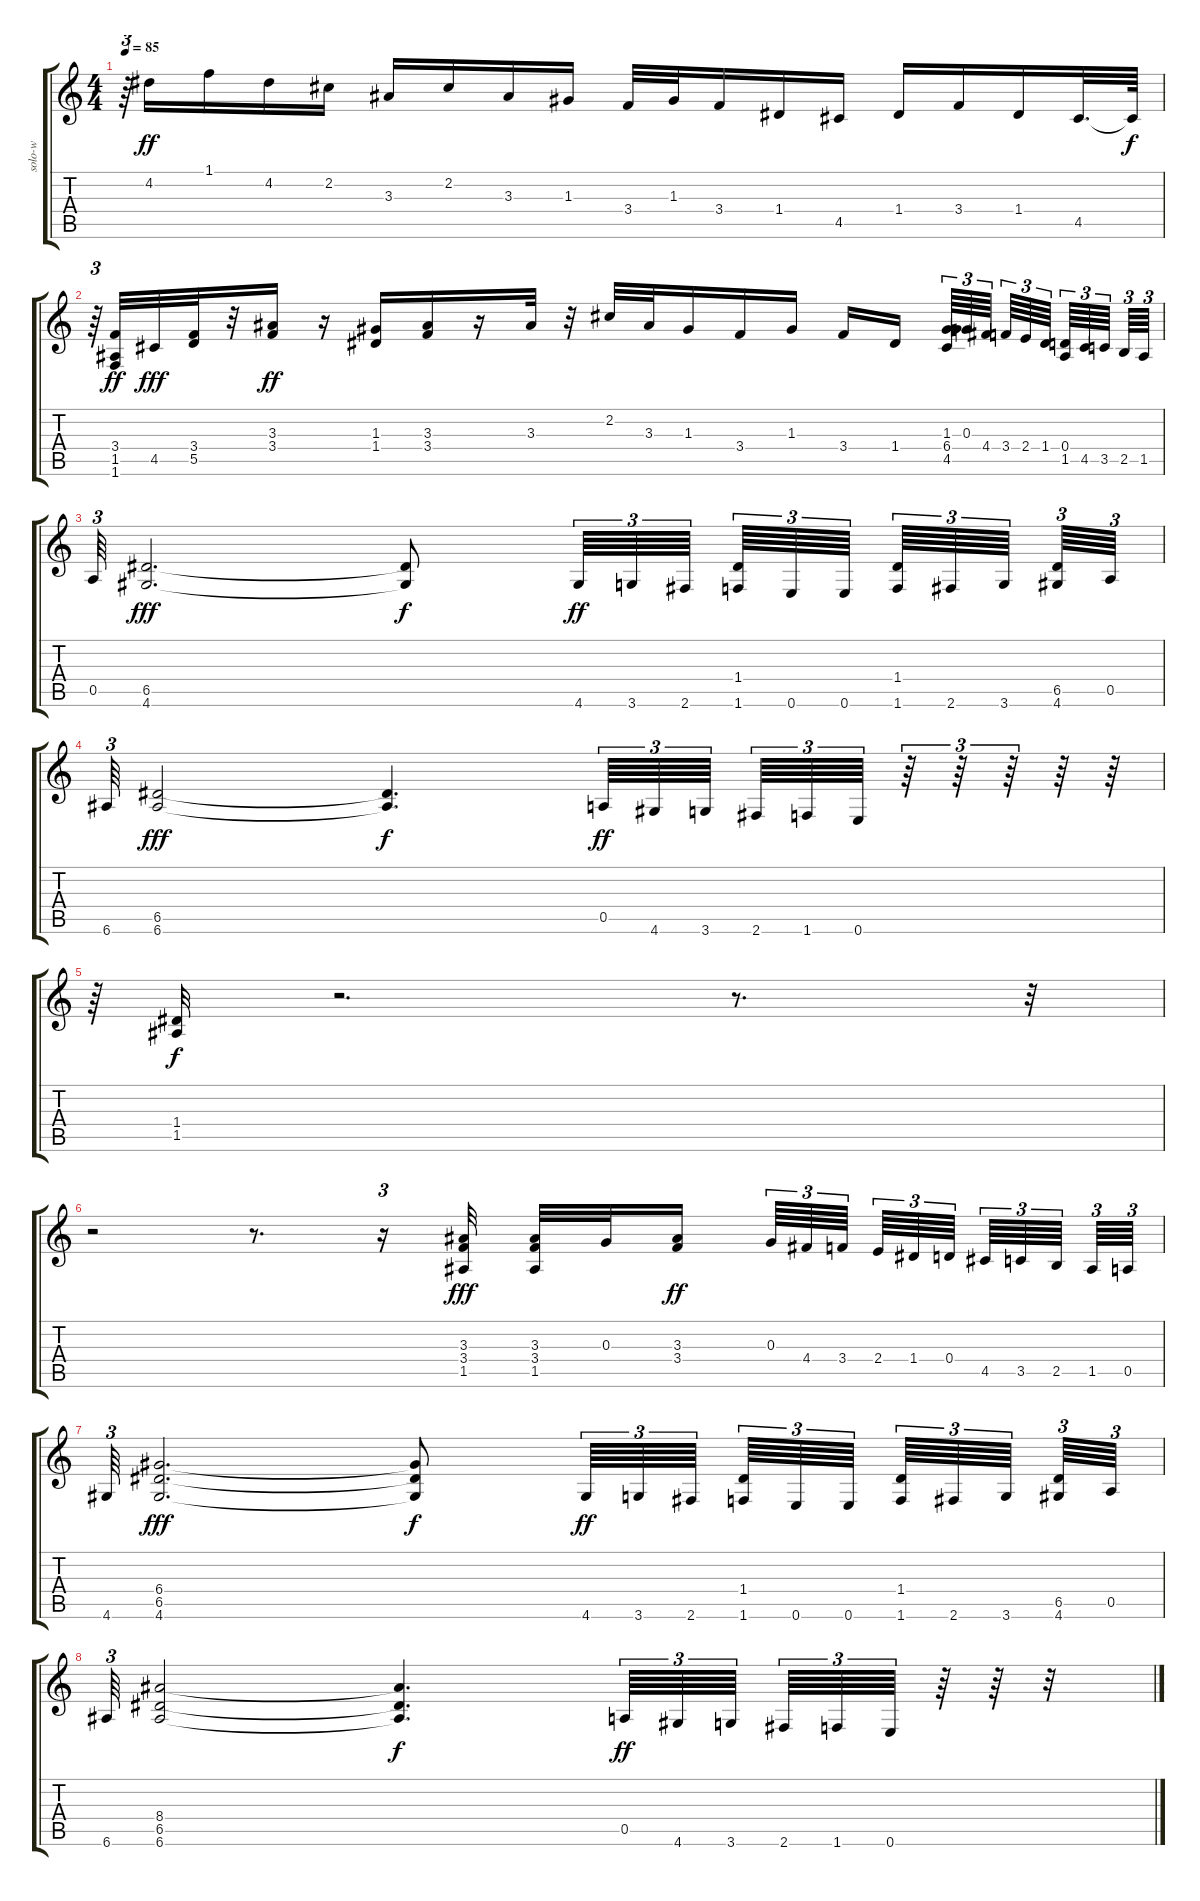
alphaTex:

\track ("solo-w" "solo-w") {instrument overdrivenguitar}
\staff {score tabs}
\tuning (E4 B3 G3 D3 A2 E2) {hide}
\ts (4 4)
\tempo 85
\clef g2
\ks c
r.64{tu (3 2) dy ff} 4.2.16 1.1.16 4.2.16 2.2.16 3.3.16 2.2.16 3.3.16 1.3.16 3.4.32 1.3.32 3.4.16 1.4.16 4.5.16 1.4.16 3.4.16 1.4.16 4.5.32{d} 4.5{t}.64{dy f} |
r.64{tu (3 2)} (3.4 1.5 1.6).32{dy ff} 4.5.32{dy fff} (3.4 5.5).32 r.32 (3.3 3.4).16{dy ff} r.16 (1.3 1.4).16 (3.3 3.4).16 r.16 3.3.32 r.32 2.2.32 3.3.32 1.3.16 3.4.16 1.3.16 3.4.16 1.4.16 (1.3 6.4 4.5).64{tu (3 2)} 0.3.64{tu (3 2)} 4.4.64{tu (3 2)} 3.4.64{tu (3 2)} 2.4.64{tu (3 2)} 1.4.64{tu (3 2)} (0.4 1.5).64{tu (3 2)} 4.5.64{tu (3 2)} 3.5.64{tu (3 2)} 2.5.64{tu (3 2)} 1.5.64{tu (3 2)} |
0.5.64{tu (3 2)} (6.5 4.6).2{d dy fff} (6.5{t} 4.6{t}).8{dy f} 4.6.64{tu (3 2) dy ff} 3.6.64{tu (3 2)} 2.6.64{tu (3 2)} (1.4 1.6).64{tu (3 2)} 0.6.64{tu (3 2)} 0.6.64{tu (3 2)} (1.4 1.6).64{tu (3 2)} 2.6.64{tu (3 2)} 3.6.64{tu (3 2)} (6.5 4.6).64{tu (3 2)} 0.5.64{tu (3 2)} |
6.6.64{tu (3 2)} (6.5 6.6).2{dy fff} (6.5{t} 6.6{t}).4{d dy f} 0.5.64{tu (3 2) dy ff} 4.6.64{tu (3 2)} 3.6.64{tu (3 2)} 2.6.64{tu (3 2)} 1.6.64{tu (3 2)} 0.6.64{tu (3 2)} r.64{tu (3 2)} r.64{tu (3 2)} r.64{tu (3 2)} r.64{tu (3 2)} r.64{tu (3 2)} |
r.64{tu (3 2)} (1.4 1.5).32{dy f} r.2{d} r.8{d} r.32{tu (3 2)} |
r.2 r.8{d} r.16{tu (3 2)} (3.3 3.4 1.5).32{dy fff} (3.3 3.4 1.5).32 0.3.32 (3.3 3.4).16{dy ff} 0.3.64{tu (3 2)} 4.4.64{tu (3 2)} 3.4.64{tu (3 2)} 2.4.64{tu (3 2)} 1.4.64{tu (3 2)} 0.4.64{tu (3 2)} 4.5.64{tu (3 2)} 3.5.64{tu (3 2)} 2.5.64{tu (3 2)} 1.5.64{tu (3 2)} 0.5.64{tu (3 2)} |
4.6.64{tu (3 2)} (6.4 6.5 4.6).2{d dy fff} (6.4{t} 6.5{t} 4.6{t}).8{dy f} 4.6.64{tu (3 2) dy ff} 3.6.64{tu (3 2)} 2.6.64{tu (3 2)} (1.4 1.6).64{tu (3 2)} 0.6.64{tu (3 2)} 0.6.64{tu (3 2)} (1.4 1.6).64{tu (3 2)} 2.6.64{tu (3 2)} 3.6.64{tu (3 2)} (6.5 4.6).64{tu (3 2)} 0.5.64{tu (3 2)} |
6.6.64{tu (3 2)} (8.4 6.5 6.6).2 (8.4{t} 6.5{t} 6.6{t}).4{d dy f} 0.5.64{tu (3 2) dy ff} 4.6.64{tu (3 2)} 3.6.64{tu (3 2)} 2.6.64{tu (3 2)} 1.6.64{tu (3 2)} 0.6.64{tu (3 2)} r.64{tu (3 2)} r.64{tu (3 2)} r.32
